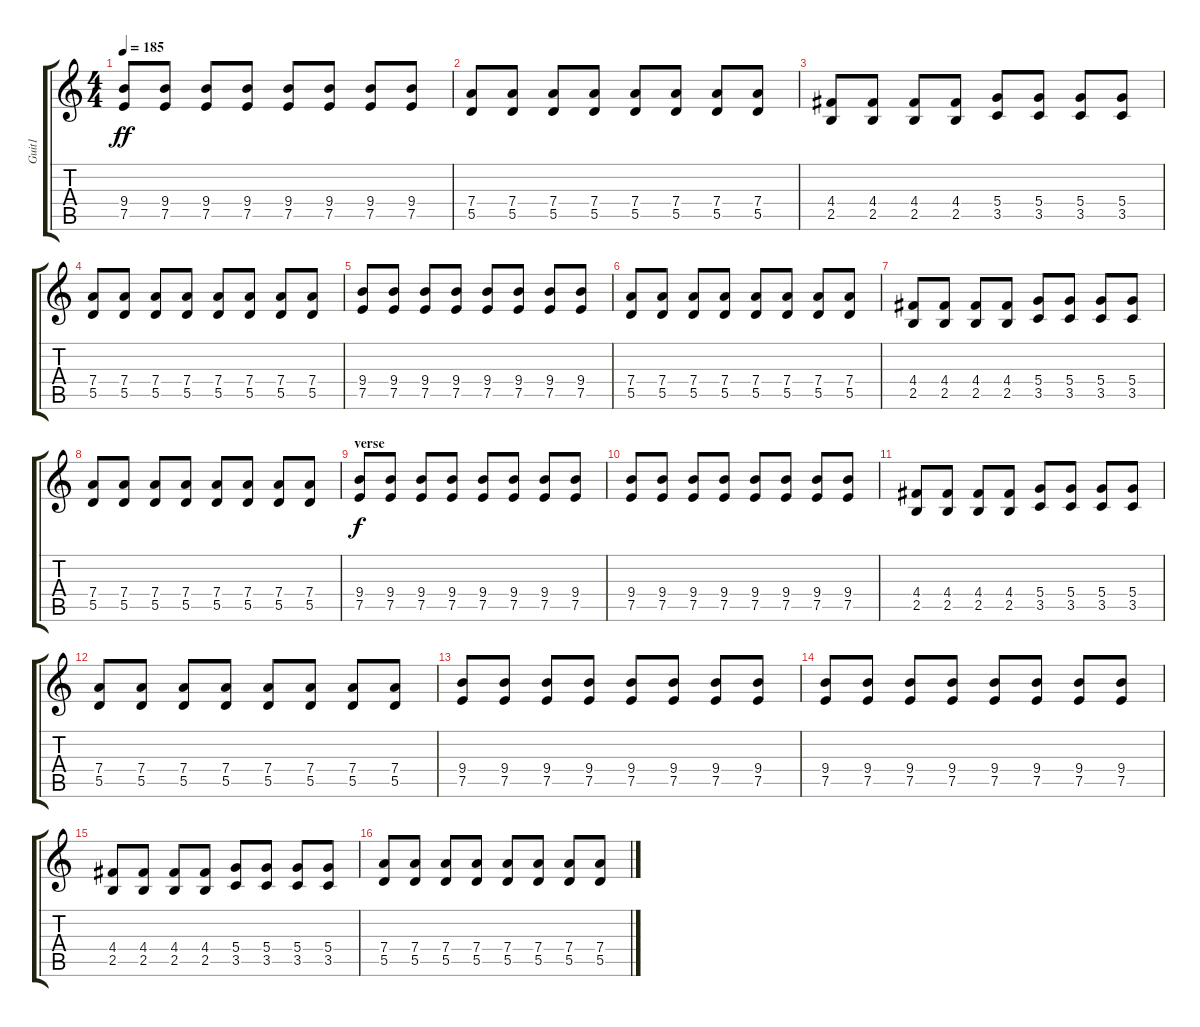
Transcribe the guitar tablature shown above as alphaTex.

\track ("Guit1" "Guit1") {instrument overdrivenguitar}
\staff {score tabs}
\tuning (E4 B3 G3 D3 A2 E2) {hide}
\ts (4 4)
\tempo 185
\clef g2
\ks c
(9.4 7.5).8{dy ff} (9.4 7.5).8 (9.4 7.5).8 (9.4 7.5).8 (9.4 7.5).8 (9.4 7.5).8 (9.4 7.5).8 (9.4 7.5).8 |
(7.4 5.5).8 (7.4 5.5).8 (7.4 5.5).8 (7.4 5.5).8 (7.4 5.5).8 (7.4 5.5).8 (7.4 5.5).8 (7.4 5.5).8 |
(4.4 2.5).8 (4.4 2.5).8 (4.4 2.5).8 (4.4 2.5).8 (5.4 3.5).8 (5.4 3.5).8 (5.4 3.5).8 (5.4 3.5).8 |
(7.4 5.5).8 (7.4 5.5).8 (7.4 5.5).8 (7.4 5.5).8 (7.4 5.5).8 (7.4 5.5).8 (7.4 5.5).8 (7.4 5.5).8 |
(9.4 7.5).8 (9.4 7.5).8 (9.4 7.5).8 (9.4 7.5).8 (9.4 7.5).8 (9.4 7.5).8 (9.4 7.5).8 (9.4 7.5).8 |
(7.4 5.5).8 (7.4 5.5).8 (7.4 5.5).8 (7.4 5.5).8 (7.4 5.5).8 (7.4 5.5).8 (7.4 5.5).8 (7.4 5.5).8 |
(4.4 2.5).8 (4.4 2.5).8 (4.4 2.5).8 (4.4 2.5).8 (5.4 3.5).8 (5.4 3.5).8 (5.4 3.5).8 (5.4 3.5).8 |
(7.4 5.5).8 (7.4 5.5).8 (7.4 5.5).8 (7.4 5.5).8 (7.4 5.5).8 (7.4 5.5).8 (7.4 5.5).8 (7.4 5.5).8 |
\section ("" "verse")
(9.4 7.5).8{dy f} (9.4 7.5).8 (9.4 7.5).8 (9.4 7.5).8 (9.4 7.5).8 (9.4 7.5).8 (9.4 7.5).8 (9.4 7.5).8 |
(9.4 7.5).8 (9.4 7.5).8 (9.4 7.5).8 (9.4 7.5).8 (9.4 7.5).8 (9.4 7.5).8 (9.4 7.5).8 (9.4 7.5).8 |
(4.4 2.5).8 (4.4 2.5).8 (4.4 2.5).8 (4.4 2.5).8 (5.4 3.5).8 (5.4 3.5).8 (5.4 3.5).8 (5.4 3.5).8 |
(7.4 5.5).8 (7.4 5.5).8 (7.4 5.5).8 (7.4 5.5).8 (7.4 5.5).8 (7.4 5.5).8 (7.4 5.5).8 (7.4 5.5).8 |
(9.4 7.5).8 (9.4 7.5).8 (9.4 7.5).8 (9.4 7.5).8 (9.4 7.5).8 (9.4 7.5).8 (9.4 7.5).8 (9.4 7.5).8 |
(9.4 7.5).8 (9.4 7.5).8 (9.4 7.5).8 (9.4 7.5).8 (9.4 7.5).8 (9.4 7.5).8 (9.4 7.5).8 (9.4 7.5).8 |
(4.4 2.5).8 (4.4 2.5).8 (4.4 2.5).8 (4.4 2.5).8 (5.4 3.5).8 (5.4 3.5).8 (5.4 3.5).8 (5.4 3.5).8 |
(7.4 5.5).8 (7.4 5.5).8 (7.4 5.5).8 (7.4 5.5).8 (7.4 5.5).8 (7.4 5.5).8 (7.4 5.5).8 (7.4 5.5).8
